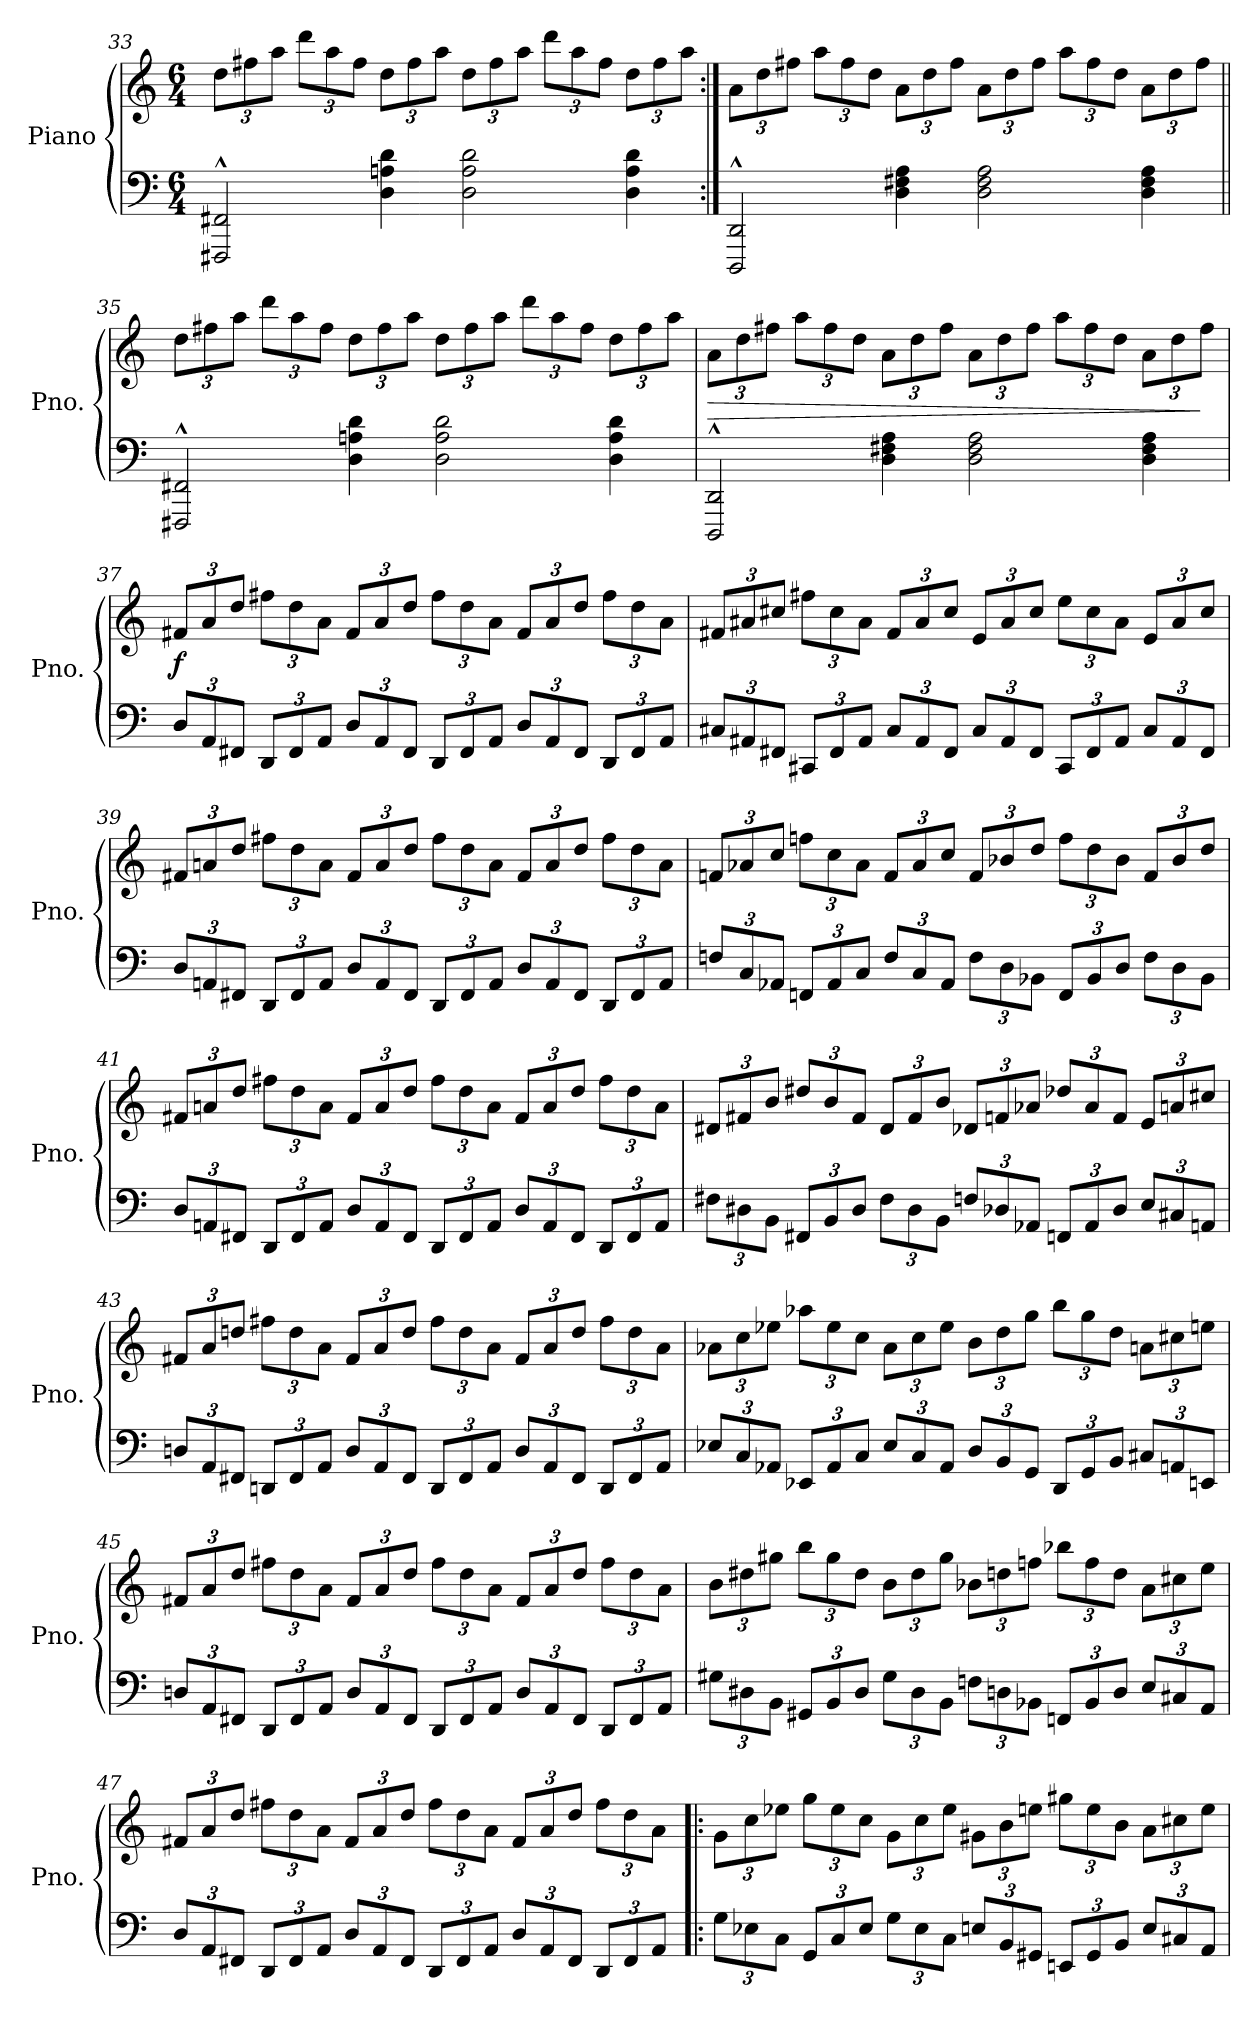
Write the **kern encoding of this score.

**kern	**kern	**dynam
*part1	*part1	*part1
*staff2	*staff1	*staff1/2
*I"Piano	*	*
*I'Pno.	*	*
!!LO:LB:g=z
*clefF4	*clefG2	*
*k[]	*k[]	*
*M6/4	*M6/4	*
*	*Xbrackettup	*
=33	=33	=33
2FFF#X/^^ 2FF#X/^^	12dd\L	.
.	12ff#X\	.
.	12aa\J	.
.	12ddd\L	.
.	12aa\	.
.	12ff#\J	.
4D\ 4An\ 4d\	12dd\L	.
.	12ff#\	.
.	12aa\J	.
2D\ 2A\ 2d\	12dd\L	.
.	12ff#\	.
.	12aa\J	.
.	12ddd\L	.
.	12aa\	.
.	12ff#\J	.
4D\ 4A\ 4d\	12dd\L	.
.	12ff#\	.
.	12aa\J	.
=34:|!	=34:|!	=34:|!
2DDD/^^ 2DD/^^	12a\L	.
.	12dd\	.
.	12ff#X\J	.
.	12aa\L	.
.	12ff#\	.
.	12dd\J	.
4D\ 4F#X\ 4A\	12a\L	.
.	12dd\	.
.	12ff#\J	.
2D\ 2F#\ 2A\	12a\L	.
.	12dd\	.
.	12ff#\J	.
.	12aa\L	.
.	12ff#\	.
.	12dd\J	.
4D\ 4F#\ 4A\	12a\L	.
.	12dd\	.
.	12ff#\J	.
!!LO:LB:g=z
=35||	=35||	=35||
2FFF#X/^^ 2FF#X/^^	12dd\L	.
.	12ff#X\	.
.	12aa\J	.
.	12ddd\L	.
.	12aa\	.
.	12ff#\J	.
4D\ 4An\ 4d\	12dd\L	.
.	12ff#\	.
.	12aa\J	.
2D\ 2A\ 2d\	12dd\L	.
.	12ff#\	.
.	12aa\J	.
.	12ddd\L	.
.	12aa\	.
.	12ff#\J	.
4D\ 4A\ 4d\	12dd\L	.
.	12ff#\	.
.	12aa\J	.
=36	=36	=36
!	!	!LO:HP:b
2DDD/^^ 2DD/^^	12a\L	>
.	12dd\	.
.	12ff#X\J	.
.	12aa\L	.
.	12ff#\	.
.	12dd\J	.
4D\ 4F#X\ 4A\	12a\L	.
.	12dd\	.
.	12ff#\J	.
2D\ 2F#\ 2A\	12a\L	.
.	12dd\	.
.	12ff#\J	.
.	12aa\L	.
.	12ff#\	.
.	12dd\J	.
4D\ 4F#\ 4A\	12a\L	.
.	12dd\	.
.	12ff#\J	]
!!LO:PB:g=z
=37	=37	=37
*Xbrackettup	*	*
!	!	!LO:DY:b
12D/L	12f#X/L	f
12AA/	12a/	.
12FF#X/J	12dd/J	.
12DD/L	12ff#X\L	.
12FF#/	12dd\	.
12AA/J	12a\J	.
12D/L	12f#/L	.
12AA/	12a/	.
12FF#/J	12dd/J	.
12DD/L	12ff#\L	.
12FF#/	12dd\	.
12AA/J	12a\J	.
12D/L	12f#/L	.
12AA/	12a/	.
12FF#/J	12dd/J	.
12DD/L	12ff#\L	.
12FF#/	12dd\	.
12AA/J	12a\J	.
=38	=38	=38
12C#X/L	12f#X/L	.
12AA#X/	12a#X/	.
12FF#X/J	12cc#X/J	.
12CC#X/L	12ff#X\L	.
12FF#/	12cc#\	.
12AA#/J	12a#\J	.
12C#/L	12f#/L	.
12AA#/	12a#/	.
12FF#/J	12cc#/J	.
12C#/L	12e/L	.
12AA#/	12a#/	.
12FF#/J	12cc#/J	.
12CC#/L	12ee\L	.
12FF#/	12cc#\	.
12AA#/J	12a#\J	.
12C#/L	12e/L	.
12AA#/	12a#/	.
12FF#/J	12cc#/J	.
!!LO:LB:g=z
=39	=39	=39
12D/L	12f#X/L	.
12AAn/	12an/	.
12FF#X/J	12dd/J	.
12DD/L	12ff#X\L	.
12FF#/	12dd\	.
12AA/J	12a\J	.
12D/L	12f#/L	.
12AA/	12a/	.
12FF#/J	12dd/J	.
12DD/L	12ff#\L	.
12FF#/	12dd\	.
12AA/J	12a\J	.
12D/L	12f#/L	.
12AA/	12a/	.
12FF#/J	12dd/J	.
12DD/L	12ff#\L	.
12FF#/	12dd\	.
12AA/J	12a\J	.
=40	=40	=40
12Fn/L	12fn/L	.
12C/	12a-X/	.
12AA-X/J	12cc/J	.
12FFn/L	12ffn\L	.
12AA-/	12cc\	.
12C/J	12a-\J	.
12F/L	12f/L	.
12C/	12a-/	.
12AA-/J	12cc/J	.
12F\L	12f/L	.
12D\	12b-X/	.
12BB-X\J	12dd/J	.
12FF/L	12ff\L	.
12BB-/	12dd\	.
12D/J	12b-\J	.
12F\L	12f/L	.
12D\	12b-/	.
12BB-\J	12dd/J	.
!!LO:LB:g=z
=41	=41	=41
12D/L	12f#X/L	.
12AAn/	12an/	.
12FF#X/J	12dd/J	.
12DD/L	12ff#X\L	.
12FF#/	12dd\	.
12AA/J	12a\J	.
12D/L	12f#/L	.
12AA/	12a/	.
12FF#/J	12dd/J	.
12DD/L	12ff#\L	.
12FF#/	12dd\	.
12AA/J	12a\J	.
12D/L	12f#/L	.
12AA/	12a/	.
12FF#/J	12dd/J	.
12DD/L	12ff#\L	.
12FF#/	12dd\	.
12AA/J	12a\J	.
=42	=42	=42
12F#X\L	12d#X/L	.
12D#X\	12f#X/	.
12BB\J	12b/J	.
12FF#X/L	12dd#X/L	.
12BB/	12b/	.
12D#/J	12f#/J	.
12F#\L	12d#/L	.
12D#\	12f#/	.
12BB\J	12b/J	.
12Fn/L	12d-X/L	.
12D-X/	12fn/	.
12AA-X/J	12a-X/J	.
12FFn/L	12dd-X/L	.
12AA-/	12a-/	.
12D-/J	12f/J	.
12E/L	12e/L	.
12C#X/	12an/	.
12AAn/J	12cc#X/J	.
!!LO:LB:g=z
=43	=43	=43
12Dn/L	12f#X/L	.
12AA/	12a/	.
12FF#X/J	12ddn/J	.
12DDn/L	12ff#X\L	.
12FF#/	12dd\	.
12AA/J	12a\J	.
12D/L	12f#/L	.
12AA/	12a/	.
12FF#/J	12dd/J	.
12DD/L	12ff#\L	.
12FF#/	12dd\	.
12AA/J	12a\J	.
12D/L	12f#/L	.
12AA/	12a/	.
12FF#/J	12dd/J	.
12DD/L	12ff#\L	.
12FF#/	12dd\	.
12AA/J	12a\J	.
=44	=44	=44
12E-X/L	12a-X\L	.
12C/	12cc\	.
12AA-X/J	12ee-X\J	.
12EE-X/L	12aa-X\L	.
12AA-/	12ee-\	.
12C/J	12cc\J	.
12E-/L	12a-\L	.
12C/	12cc\	.
12AA-/J	12ee-\J	.
12D/L	12b\L	.
12BB/	12dd\	.
12GG/J	12gg\J	.
12DD/L	12bb\L	.
12GG/	12gg\	.
12BB/J	12dd\J	.
12C#X/L	12an\L	.
12AAn/	12cc#X\	.
12EEn/J	12een\J	.
!!LO:LB:g=z
=45	=45	=45
12Dn/L	12f#X/L	.
12AA/	12a/	.
12FF#X/J	12dd/J	.
12DD/L	12ff#X\L	.
12FF#/	12dd\	.
12AA/J	12a\J	.
12D/L	12f#/L	.
12AA/	12a/	.
12FF#/J	12dd/J	.
12DD/L	12ff#\L	.
12FF#/	12dd\	.
12AA/J	12a\J	.
12D/L	12f#/L	.
12AA/	12a/	.
12FF#/J	12dd/J	.
12DD/L	12ff#\L	.
12FF#/	12dd\	.
12AA/J	12a\J	.
=46	=46	=46
12G#X\L	12b\L	.
12D#X\	12dd#X\	.
12BB\J	12gg#X\J	.
12GG#X/L	12bb\L	.
12BB/	12gg#\	.
12D#/J	12dd#\J	.
12G#\L	12b\L	.
12D#\	12dd#\	.
12BB\J	12gg#\J	.
12Fn\L	12b-X\L	.
12Dn\	12ddn\	.
12BB-X\J	12ffn\J	.
12FFn/L	12bb-X\L	.
12BB-/	12ff\	.
12D/J	12dd\J	.
12E/L	12a\L	.
12C#X/	12cc#X\	.
12AA/J	12ee\J	.
!!LO:PB:g=z
=47	=47	=47
12D/L	12f#X/L	.
12AA/	12a/	.
12FF#X/J	12dd/J	.
12DD/L	12ff#X\L	.
12FF#/	12dd\	.
12AA/J	12a\J	.
12D/L	12f#/L	.
12AA/	12a/	.
12FF#/J	12dd/J	.
12DD/L	12ff#\L	.
12FF#/	12dd\	.
12AA/J	12a\J	.
12D/L	12f#/L	.
12AA/	12a/	.
12FF#/J	12dd/J	.
12DD/L	12ff#\L	.
12FF#/	12dd\	.
12AA/J	12a\J	.
=48!|:	=48!|:	=48!|:
12G\L	12g\L	.
12E-X\	12cc\	.
12C\J	12ee-X\J	.
12GG/L	12gg\L	.
12C/	12ee-\	.
12E-/J	12cc\J	.
12G\L	12g\L	.
12E-\	12cc\	.
12C\J	12ee-\J	.
12En/L	12g#X\L	.
12BB/	12b\	.
12GG#X/J	12een\J	.
12EEn/L	12gg#X\L	.
12GG#/	12ee\	.
12BB/J	12b\J	.
12E/L	12a\L	.
12C#X/	12cc#X\	.
12AA/J	12ee\J	.
=	=	=
*-	*-	*-
